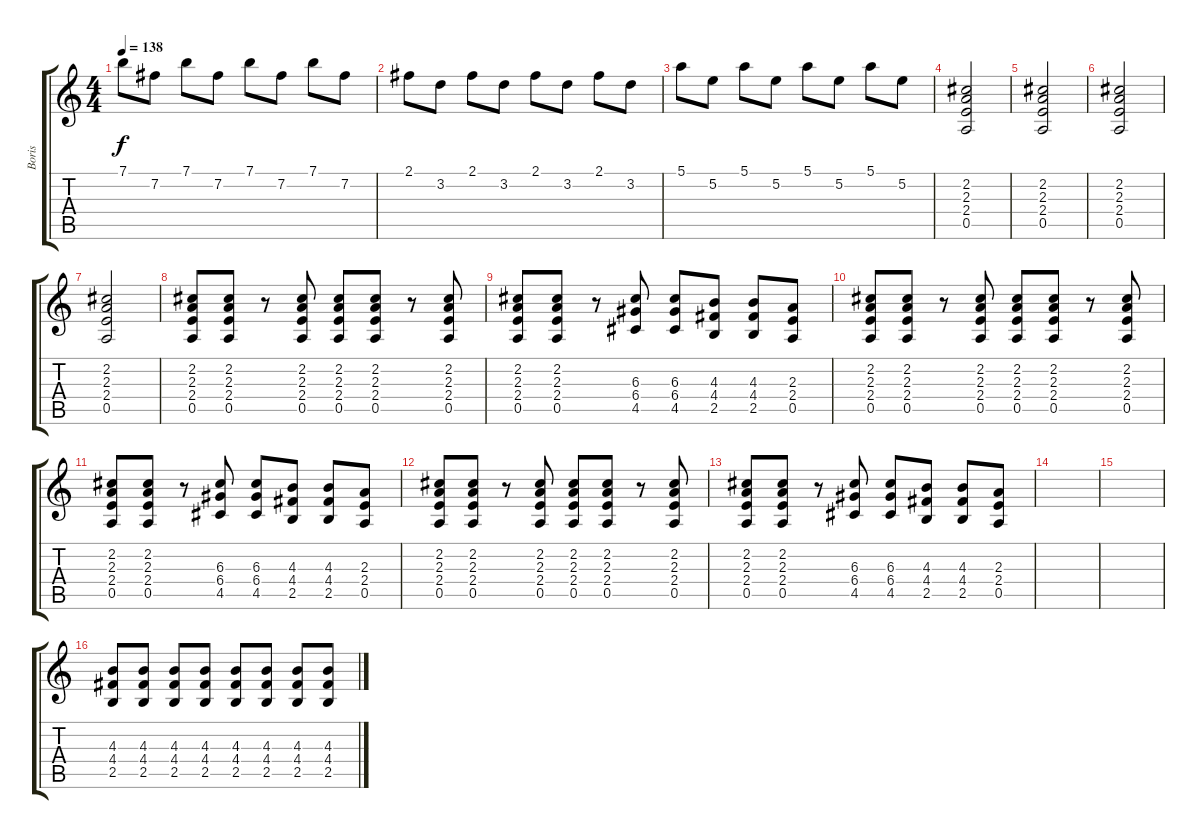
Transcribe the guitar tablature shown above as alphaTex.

\track ("Boris" "Boris") {instrument distortionguitar}
\staff {score tabs}
\tuning (E4 B3 G3 D3 A2 E2) {hide}
\ts (4 4)
\tempo 138
\clef g2
\ks c
7.1.8{dy f} 7.2.8 7.1.8 7.2.8 7.1.8 7.2.8 7.1.8 7.2.8 |
2.1.8 3.2.8 2.1.8 3.2.8 2.1.8 3.2.8 2.1.8 3.2.8 |
5.1.8 5.2.8 5.1.8 5.2.8 5.1.8 5.2.8 5.1.8 5.2.8 |
(2.2 2.3 2.4 0.5).2 |
(2.2 2.3 2.4 0.5).2 |
(2.2 2.3 2.4 0.5).2 |
(2.2 2.3 2.4 0.5).2 |
(2.2 2.3 2.4 0.5).8 (2.2 2.3 2.4 0.5).8 r.8 (2.2 2.3 2.4 0.5).8 (2.2 2.3 2.4 0.5).8 (2.2 2.3 2.4 0.5).8 r.8 (2.2 2.3 2.4 0.5).8 |
(2.2 2.3 2.4 0.5).8 (2.2 2.3 2.4 0.5).8 r.8 (6.3 6.4 4.5).8 (6.3 6.4 4.5).8 (4.3 4.4 2.5).8 (4.3 4.4 2.5).8 (2.3 2.4 0.5).8 |
(2.2 2.3 2.4 0.5).8 (2.2 2.3 2.4 0.5).8 r.8 (2.2 2.3 2.4 0.5).8 (2.2 2.3 2.4 0.5).8 (2.2 2.3 2.4 0.5).8 r.8 (2.2 2.3 2.4 0.5).8 |
(2.2 2.3 2.4 0.5).8 (2.2 2.3 2.4 0.5).8 r.8 (6.3 6.4 4.5).8 (6.3 6.4 4.5).8 (4.3 4.4 2.5).8 (4.3 4.4 2.5).8 (2.3 2.4 0.5).8 |
(2.2 2.3 2.4 0.5).8 (2.2 2.3 2.4 0.5).8 r.8 (2.2 2.3 2.4 0.5).8 (2.2 2.3 2.4 0.5).8 (2.2 2.3 2.4 0.5).8 r.8 (2.2 2.3 2.4 0.5).8 |
(2.2 2.3 2.4 0.5).8 (2.2 2.3 2.4 0.5).8 r.8 (6.3 6.4 4.5).8 (6.3 6.4 4.5).8 (4.3 4.4 2.5).8 (4.3 4.4 2.5).8 (2.3 2.4 0.5).8 |
|
|
(4.3 4.4 2.5).8 (4.3 4.4 2.5).8 (4.3 4.4 2.5).8 (4.3 4.4 2.5).8 (4.3 4.4 2.5).8 (4.3 4.4 2.5).8 (4.3 4.4 2.5).8 (4.3 4.4 2.5).8
